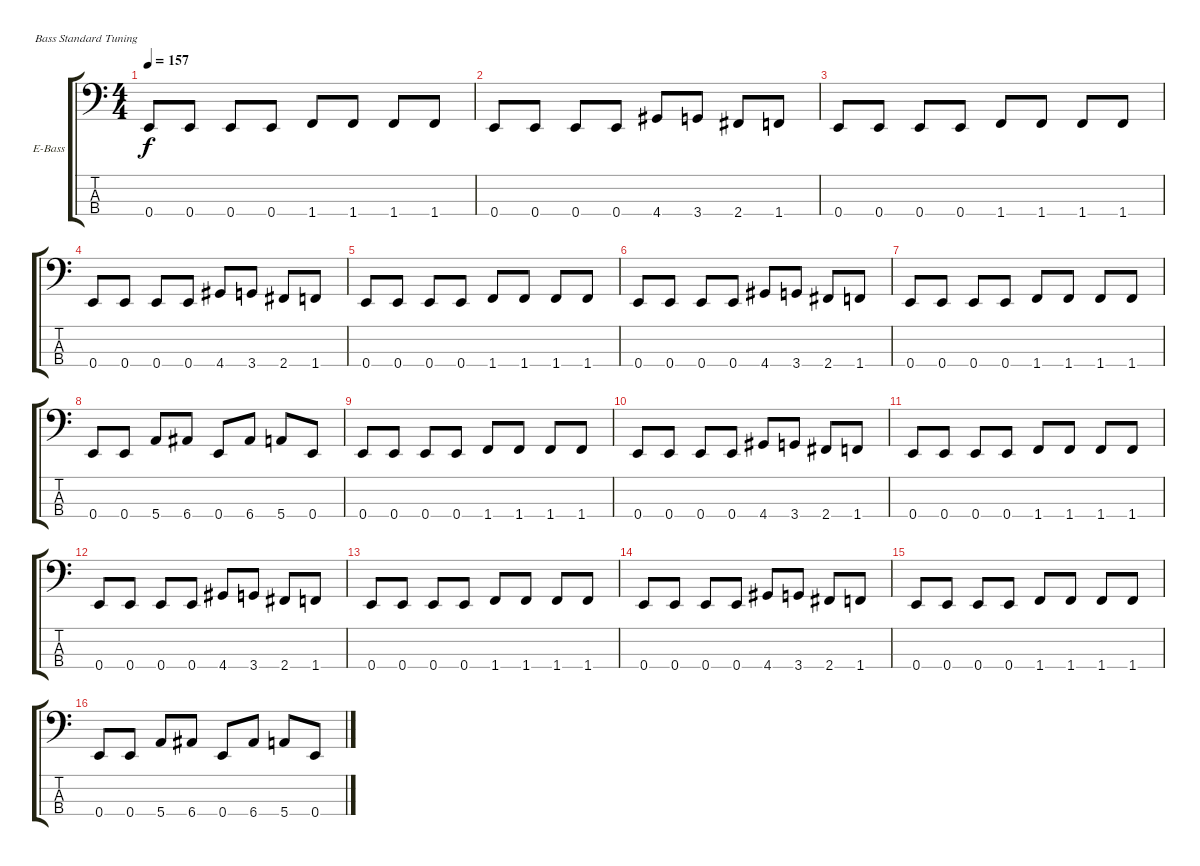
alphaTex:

\defaultSystemsLayout 4
\bracketExtendMode groupsimilarinstruments
\firstSystemTrackNameOrientation horizontal
\otherSystemsTrackNameOrientation horizontal
\track ("Electric Bass" "E-Bass") {instrument electricbassfinger}
\staff {score tabs}
\tuning (G2 D2 A1 E1)
\ts (4 4)
\tempo 157
\clef f4
\ks c
0.4.8{dy f} 0.4.8 0.4.8 0.4.8 1.4.8 1.4.8 1.4.8 1.4.8 |
0.4.8 0.4.8 0.4.8 0.4.8 4.4.8 3.4.8 2.4.8 1.4.8 |
0.4.8 0.4.8 0.4.8 0.4.8 1.4.8 1.4.8 1.4.8 1.4.8 |
0.4.8 0.4.8 0.4.8 0.4.8 4.4.8 3.4.8 2.4.8 1.4.8 |
0.4.8 0.4.8 0.4.8 0.4.8 1.4.8 1.4.8 1.4.8 1.4.8 |
0.4.8 0.4.8 0.4.8 0.4.8 4.4.8 3.4.8 2.4.8 1.4.8 |
0.4.8 0.4.8 0.4.8 0.4.8 1.4.8 1.4.8 1.4.8 1.4.8 |
0.4.8 0.4.8 5.4.8 6.4.8 0.4.8 6.4.8 5.4.8 0.4.8 |
0.4.8 0.4.8 0.4.8 0.4.8 1.4.8 1.4.8 1.4.8 1.4.8 |
0.4.8 0.4.8 0.4.8 0.4.8 4.4.8 3.4.8 2.4.8 1.4.8 |
0.4.8 0.4.8 0.4.8 0.4.8 1.4.8 1.4.8 1.4.8 1.4.8 |
0.4.8 0.4.8 0.4.8 0.4.8 4.4.8 3.4.8 2.4.8 1.4.8 |
0.4.8 0.4.8 0.4.8 0.4.8 1.4.8 1.4.8 1.4.8 1.4.8 |
0.4.8 0.4.8 0.4.8 0.4.8 4.4.8 3.4.8 2.4.8 1.4.8 |
0.4.8 0.4.8 0.4.8 0.4.8 1.4.8 1.4.8 1.4.8 1.4.8 |
0.4.8 0.4.8 5.4.8 6.4.8 0.4.8 6.4.8 5.4.8 0.4.8
